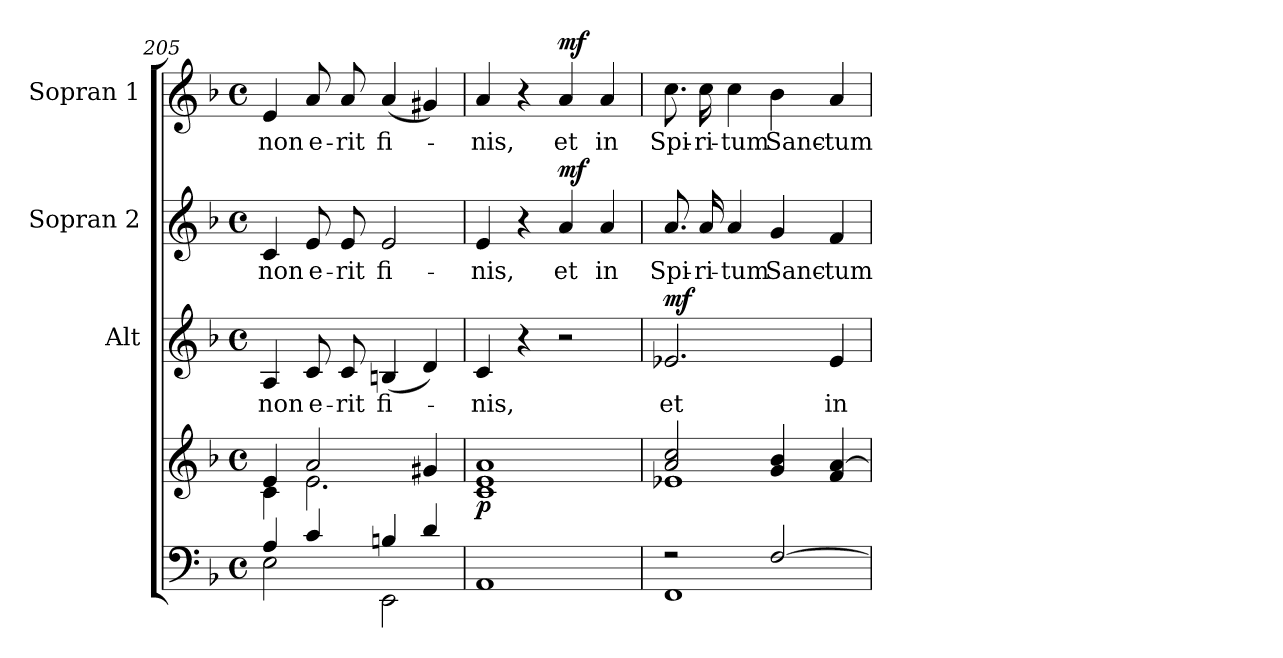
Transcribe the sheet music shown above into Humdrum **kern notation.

**kern	**kern	**dynam	**kern	**text	**dynam	**kern	**text	**dynam	**kern	**text	**dynam
*part4	*part4	*part4	*part3	*part3	*part3	*part2	*part2	*part2	*part1	*part1	*part1
*staff5	*staff4	*staff4/5	*staff3	*staff3	*staff3	*staff2	*staff2	*staff2	*staff1	*staff1	*staff1
*	*	*	*I"Alt	*	*	*I"Sopran 2	*	*	*I"Sopran 1	*	*
*	*	*	*I'A.	*	*	*I'S. 2	*	*	*I'S. 1	*	*
*clefF4	*clefG2	*	*clefG2	*	*	*clefG2	*	*	*clefG2	*	*
*k[b-]	*k[b-]	*	*k[b-]	*	*	*k[b-]	*	*	*k[b-]	*	*
*F:	*F:	*	*F:	*	*	*F:	*	*	*F:	*	*
*M4/4	*M4/4	*	*M4/4	*	*	*M4/4	*	*	*M4/4	*	*
*met(c)	*met(c)	*	*met(c)	*	*	*met(c)	*	*	*met(c)	*	*
=205	=205	=205	=205	=205	=205	=205	=205	=205	=205	=205	=205
*^	*^	*	*	*	*	*	*	*	*	*	*
!	!	!	!	!	!	!LO:LY:b	!	!	!LO:LY:b	!	!	!LO:LY:b	!
4A/	2E\	4e/	4c\	.	4A/	non	.	4c/	non	.	4e/	non	.
!	!	!	!	!	!	!LO:LY:b	!	!	!LO:LY:b	!	!	!LO:LY:b	!
4c/	.	2a/	2.e\	.	8c/	e-	.	8e/	e-	.	8a/	e-	.
!	!	!	!	!	!	!LO:LY:b	!	!	!LO:LY:b	!	!	!LO:LY:b	!
.	.	.	.	.	8c/	-rit	.	8e/	-rit	.	8a/	-rit	.
!	!	!	!	!	!	!LO:LY:b	!	!	!LO:LY:b	!	!	!LO:LY:b	!
4Bn/	2EE\	.	.	.	(<4Bn/	fi-	.	2e/	fi-	.	(<4a/	fi-	.
4d/	.	4g#X/	.	.	4d/)	.	.	.	.	.	4g#X/)	.	.
*v	*v	*	*	*	*	*	*	*	*	*	*	*	*
*	*v	*v	*	*	*	*	*	*	*	*	*	*
=206	=206	=206	=206	=206	=206	=206	=206	=206	=206	=206	=206
!	!	!LO:DY:b	!	!LO:LY:b	!	!	!LO:LY:b	!	!	!LO:LY:b	!
1AA	1c 1e 1a	p	4c/	-nis,	.	4e/	-nis,	.	4a/	-nis,	.
.	.	.	4r	.	.	4r	.	.	4r	.	.
!	!	!	!	!	!	!	!LO:LY:b	!LO:DY:a	!	!LO:LY:b	!LO:DY:a
.	.	.	2r	.	.	4a/	et	mf	4a/	et	mf
!	!	!	!	!	!	!	!LO:LY:b	!	!	!LO:LY:b	!
.	.	.	.	.	.	4a/	in	.	4a/	in	.
=207	=207	=207	=207	=207	=207	=207	=207	=207	=207	=207	=207
*^	*^	*	*	*	*	*	*	*	*	*	*
!	!	!	!	!	!	!LO:LY:b	!LO:DY:a	!	!LO:LY:b	!	!	!LO:LY:b	!
2rF	1FF	2a/ 2cc/	1e-X	.	2.e-X/	et	mf	8.a/	Spi-	.	8.cc\	Spi-	.
!	!	!	!	!	!	!	!	!	!LO:LY:b	!	!	!LO:LY:b	!
.	.	.	.	.	.	.	.	16a/	-ri-	.	16cc\	-ri-	.
!	!	!	!	!	!	!	!	!	!LO:LY:b	!	!	!LO:LY:b	!
.	.	.	.	.	.	.	.	4a/	-tum	.	4cc\	-tum	.
!	!	!	!	!	!	!	!	!	!LO:LY:b	!	!	!LO:LY:b	!
[>2F/	.	4g/ 4b-/	.	.	.	.	.	4g/	Sanc-	.	4b-\	Sanc-	.
!	!	!	!	!	!	!LO:LY:b	!	!	!LO:LY:b	!	!	!LO:LY:b	!
.	.	4f/ [>4a/	.	.	4e-/	in	.	4f/	-tum	.	4a/	-tum	.
*v	*v	*	*	*	*	*	*	*	*	*	*	*	*
*	*v	*v	*	*	*	*	*	*	*	*	*	*
=	=	=	=	=	=	=	=	=	=	=	=
*-	*-	*-	*-	*-	*-	*-	*-	*-	*-	*-	*-
